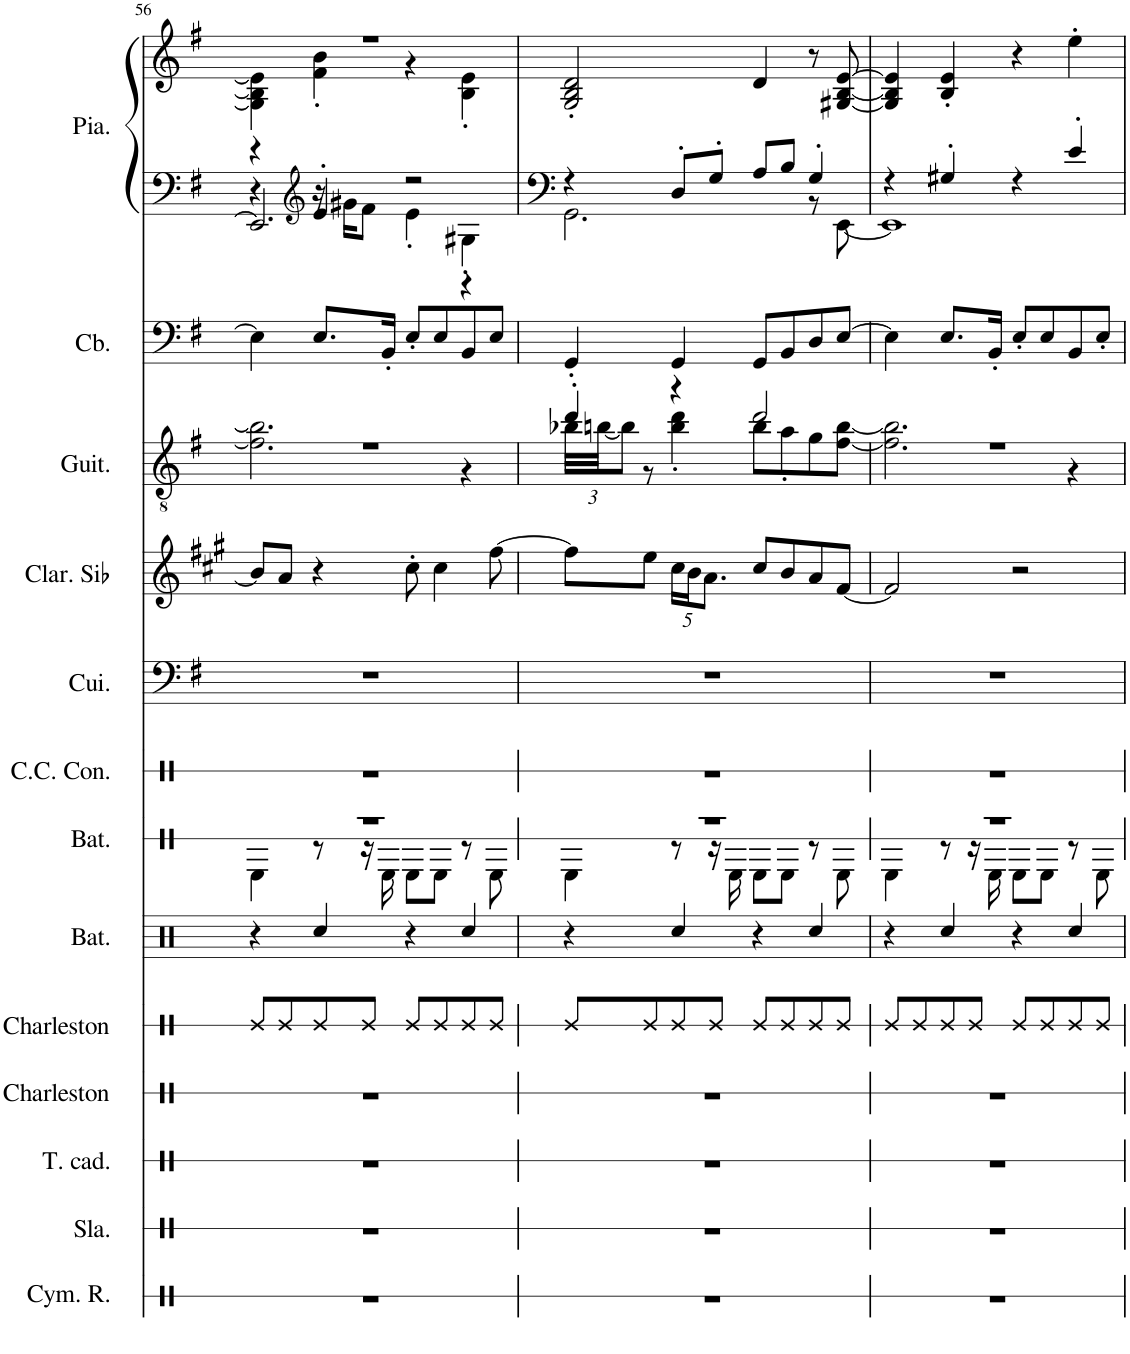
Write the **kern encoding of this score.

**kern	**kern	**kern	**kern	**kern	**kern	**kern	**kern	**kern	**kern	**kern	**kern	**kern	**kern
*part13	*part12	*part11	*part10	*part9	*part8	*part7	*part6	*part5	*part4	*part3	*part2	*part1	*part1
*staff14	*staff13	*staff12	*staff11	*staff10	*staff9	*staff8	*staff7	*staff6	*staff5	*staff4	*staff3	*staff2	*staff1
*I"Cymbale ride, RIDE CYMB	*I"Slap, LOW TOM	*I"Tambour sur cadre, MID TOM	*I"Charleston, OPEN HIHAT	*I"Charleston, CLOSED H.H	*I"Batterie, SNARE DRUM	*I"Batterie	*I"Caisse claire de concert, SEASHORE	*I"Cuivres, BRASS 1	*I"Clarinette en Sib	*I"Guitare acoustique, STEEL GTR	*I"Contrebasse, ACOU BASS	*I"Piano, A.PIANO 1	*
*I'Cym. R.	*I'Sla.	*I'T. cad.	*I'Charleston	*I'Charleston	*I'Bat.	*I'Bat.	*I'C.C. Con.	*I'Cui.	*I'Clar. Sib	*I'Guit.	*I'Cb.	*I'Pia.	*
!!LO:PB:g=z
*clefX	*clefX	*clefX	*clefX	*clefX	*clefX	*clefX	*clefX	*clefF4	*clefG2	*clefGv2	*clefF4	*clefG2	*clefG2
*	*	*	*	*	*	*	*	*	*Trd1c2	*	*Trd7c12	*	*
*k[]	*k[]	*k[]	*k[]	*k[]	*k[]	*k[]	*k[f#]	*k[f#]	*k[f#c#g#]	*k[f#]	*k[f#]	*k[f#]	*k[f#]
*M4/4	*M4/4	*M4/4	*M4/4	*M4/4	*M4/4	*M4/4	*M4/4	*M4/4	*M4/4	*M4/4	*M4/4	*M4/4	*M4/4
=56	=56	=56	=56	=56	=56	=56	=56	=56	=56	=56	=56	=56	=56
*	*	*	*	*	*	*^	*	*	*	*^	*	*^	*^
*	*	*	*	*	*	*	*	*	*	*	*	*	*	*	*^	*	*
1r	1r	1r	1r	8Re/L	4r	1r	4RE\	1r	1r	8b/L]	1r	2.f#\] 2.b\]	4E\]	4r	4r	2.EE/]	1r	4G#\] 4B\] 4e\]
.	.	.	.	8Re/	.	.	.	.	.	8a/J	.	.	.	.	.	.	.	.
*	*	*	*	*	*	*	*	*	*	*	*	*	*	*clefG2	*	*	*	*
.	.	.	.	8Re/	4Rcc/	.	8r	.	.	4r	.	.	8.E/L	4e'/	16r	.	.	4f#\' 4b\'
.	.	.	.	.	.	.	.	.	.	.	.	.	.	.	16g#X\KL	.	.	.
.	.	.	.	8Re/J	.	.	16r	.	.	.	.	.	.	.	8f#\J	.	.	.
.	.	.	.	.	.	.	16RE\	.	.	.	.	.	16BB'/Jk	.	.	.	.	.
.	.	.	.	8Re/L	4r	.	8RE\L	.	.	8cc#'\	.	.	8E'/L	2r	4e'\	.	.	4r
.	.	.	.	8Re/	.	.	8RE\J	.	.	4cc#\	.	.	8E/	.	.	.	.	.
.	.	.	.	8Re/	4Rcc/	.	8r	.	.	.	.	4r	8BB/	.	4G#X'\	4r	.	4B\' 4e\'
.	.	.	.	8Re/J	.	.	8RE\	.	.	[8ff#\	.	.	8E/J	.	.	.	.	.
*	*	*	*	*	*	*	*	*	*	*	*	*	*	*v	*v	*v	*	*
*	*	*	*	*	*	*	*	*	*	*	*	*	*	*	*v	*v
=57	=57	=57	=57	=57	=57	=57	=57	=57	=57	=57	=57	=57	=57	=57	=57
*	*	*	*	*	*	*	*	*	*	*	*	*Xbrackettup	*	*	*
*	*	*	*	*	*	*	*	*	*	*	*	*	*	*^	*
1r	1r	1r	1r	8Re/L	4r	1r	4RE\	1r	1r	8ff#\L]	4dd'/	48b-X\LLL	4GG'/	4r	2.GG\	2G/' 2B/' 2d/'
.	.	.	.	.	.	.	.	.	.	.	.	[48bn\JJ	.	.	.	.
.	.	.	.	.	.	.	.	.	.	.	.	12b\J]	.	.	.	.
.	.	.	.	8Re/	.	.	.	.	.	8ee\J	.	8r	.	.	.	.
*	*	*	*	*	*	*	*	*	*	*Xbrackettup	*	*	*	*	*	*
.	.	.	.	8Re/	4Rcc/	.	8r	.	.	20cc#\LL	4r	4b\' 4dd\'	4GG/	8D'/L	.	.
.	.	.	.	.	.	.	.	.	.	20b\J	.	.	.	.	.	.
.	.	.	.	.	.	.	.	.	.	10.a\J	.	.	.	.	.	.
.	.	.	.	8Re/J	.	.	16r	.	.	.	.	.	.	8G'/J	.	.
.	.	.	.	.	.	.	16RE\	.	.	.	.	.	.	.	.	.
.	.	.	.	8Re/L	4r	.	8RE\L	.	.	8cc#/L	2dd/	8b\L	8GG/L	8A/L	.	4d/
.	.	.	.	8Re/	.	.	8RE\J	.	.	8b/	.	8a'\	8BB/	8B/J	.	.
.	.	.	.	8Re/	4Rcc/	.	8r	.	.	8a/	.	8g\	8D/	4G'/	8r	8r
.	.	.	.	8Re/J	.	.	8RE\	.	.	[8f#/J	.	[8f#\ [8b\J	[8E/J	.	[8EE\	[8G#X/ [8B/ [8e/
=58	=58	=58	=58	=58	=58	=58	=58	=58	=58	=58	=58	=58	=58	=58	=58	=58
1r	1r	1r	1r	8Re/L	4r	1r	4RE\	1r	1r	2f#/]	1r	2.f#\] 2.b\]	4E\]	4r	1EE]	4G#/] 4B/] 4e/]
.	.	.	.	8Re/	.	.	.	.	.	.	.	.	.	.	.	.
.	.	.	.	8Re/	4Rcc/	.	8r	.	.	.	.	.	8.E/L	4G#X'/	.	4B/' 4e/'
.	.	.	.	8Re/J	.	.	16r	.	.	.	.	.	.	.	.	.
.	.	.	.	.	.	.	16RE\	.	.	.	.	.	16BB'/Jk	.	.	.
.	.	.	.	8Re/L	4r	.	8RE\L	.	.	2r	.	.	8E'/L	4r	.	4r
.	.	.	.	8Re/	.	.	8RE\J	.	.	.	.	.	8E/	.	.	.
.	.	.	.	8Re/	4Rcc/	.	8r	.	.	.	.	4r	8BB/	4e'/	.	4ee'\
.	.	.	.	8Re/J	.	.	8RE\	.	.	.	.	.	8E'/J	.	.	.
*	*	*	*	*	*	*v	*v	*	*	*	*v	*v	*	*v	*v	*
=	=	=	=	=	=	=	=	=	=	=	=	=	=
*-	*-	*-	*-	*-	*-	*-	*-	*-	*-	*-	*-	*-	*-
